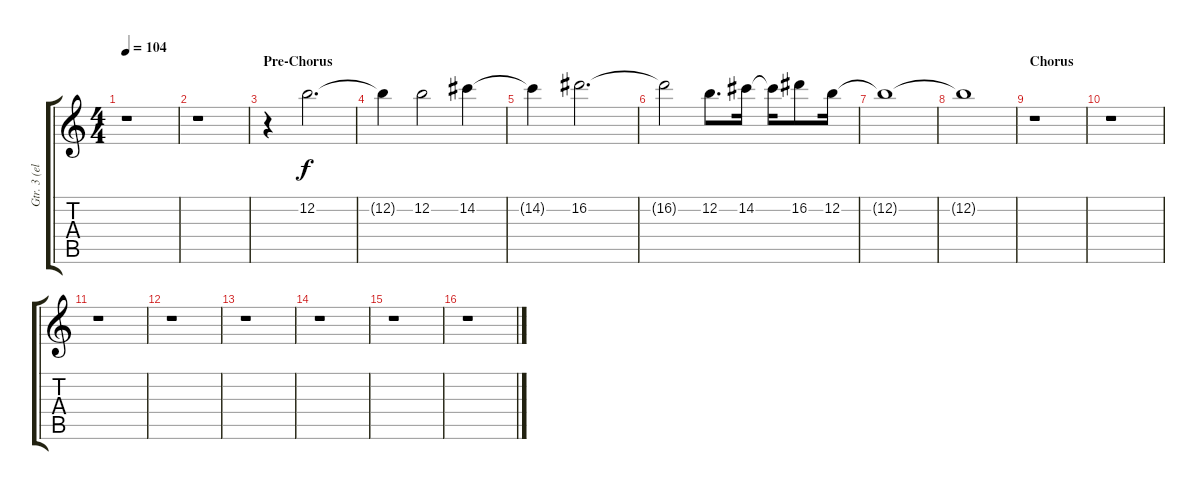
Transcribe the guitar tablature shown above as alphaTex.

\track ("Gtr. 3 (elec.)" "Gtr. 3 (el") {instrument distortionguitar}
\staff {score tabs}
\tuning (E4 B3 G3 D3 A2 E2) {hide}
\ts (4 4)
\tempo 104
\clef g2
\ks c
r.1{dy f} |
r.1 |
\section ("" "Pre-Chorus")
r.4 12.2.2{d} |
12.2{t}.4 12.2.2 14.2.4 |
14.2{t}.4 16.2.2{d} |
16.2{t}.2 12.2.8{d} 14.2.16 14.2{t}.16 16.2.8 12.2.16 |
12.2{t}.1 |
12.2{t}.1 |
\section ("" "Chorus")
r.1 |
r.1 |
r.1 |
r.1 |
r.1 |
r.1 |
r.1 |
r.1
